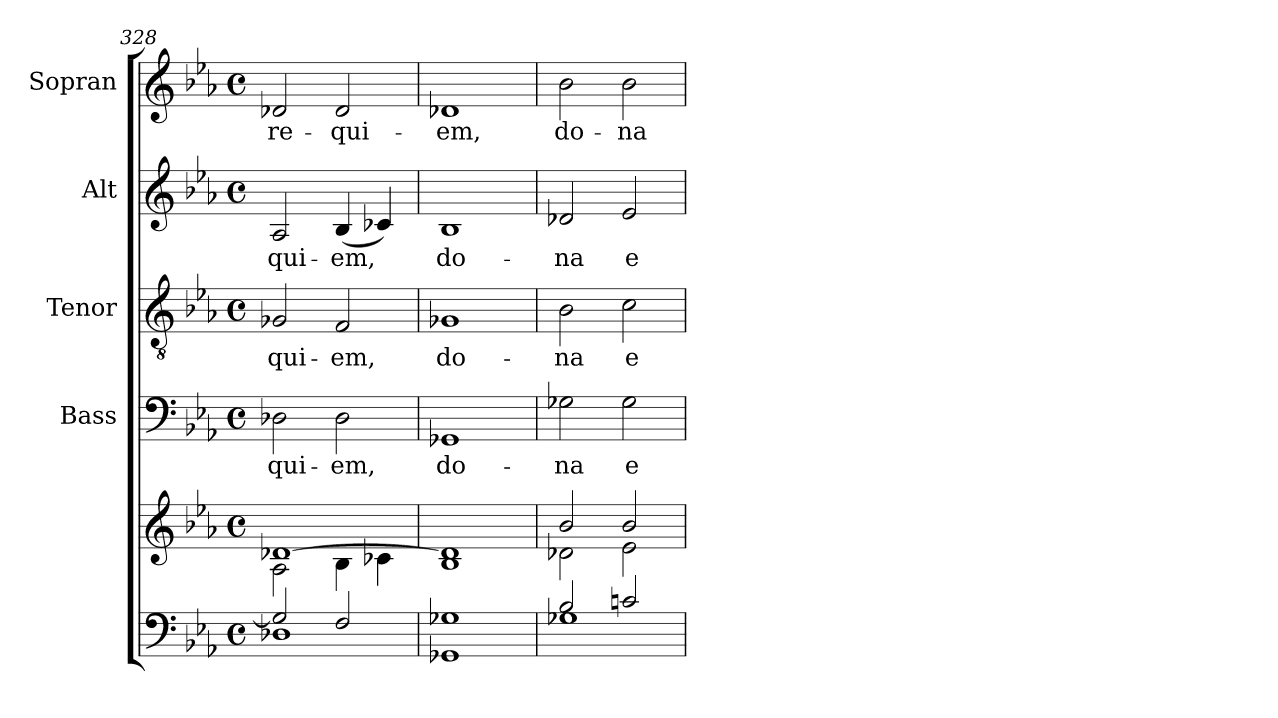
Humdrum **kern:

**kern	**kern	**kern	**text	**kern	**text	**kern	**text	**kern	**text
*part5	*part5	*part4	*part4	*part3	*part3	*part2	*part2	*part1	*part1
*staff6	*staff5	*staff4	*staff4	*staff3	*staff3	*staff2	*staff2	*staff1	*staff1
*	*	*I"Bass	*	*I"Tenor	*	*I"Alt	*	*I"Sopran	*
*	*	*I'B.	*	*I'T.	*	*I'A.	*	*I'S.	*
*clefF4	*clefG2	*clefF4	*	*clefGv2	*	*clefG2	*	*clefG2	*
*k[b-e-a-]	*k[b-e-a-]	*k[b-e-a-]	*	*k[b-e-a-]	*	*k[b-e-a-]	*	*k[b-e-a-]	*
*E-:	*E-:	*E-:	*	*E-:	*	*E-:	*	*E-:	*
*M4/4	*M4/4	*M4/4	*	*M4/4	*	*M4/4	*	*M4/4	*
*met(c)	*met(c)	*met(c)	*	*met(c)	*	*met(c)	*	*met(c)	*
=328	=328	=328	=328	=328	=328	=328	=328	=328	=328
*^	*^	*	*	*	*	*	*	*	*
!	!	!	!	!	!LO:LY:b	!	!LO:LY:b	!	!LO:LY:b	!	!LO:LY:b
2G-/]	1D-X	[>1d-X	2A-\	2D-X\	-qui-	2G-X/	-qui-	2A-/	-qui-	2d-X/	re-
!	!	!	!	!	!LO:LY:b	!	!LO:LY:b	!	!LO:LY:b	!	!LO:LY:b
2F/	.	.	4B-\	2D-\	-em,	2F/	-em,	(4B-/	-em,	2d-/	-qui-
.	.	.	4c-X\	.	.	.	.	4c-X/)	.	.	.
=329	=329	=329	=329	=329	=329	=329	=329	=329	=329	=329	=329
!	!	!	!	!	!LO:LY:b	!	!LO:LY:b	!	!LO:LY:b	!	!LO:LY:b
1G-X	1GG-X	1d-]	1B-	1GG-X	do-	1G-X	do-	1B-	do-	1d-X	-em,
=330	=330	=330	=330	=330	=330	=330	=330	=330	=330	=330	=330
!	!	!	!	!	!LO:LY:b	!	!LO:LY:b	!	!LO:LY:b	!	!LO:LY:b
2B-/	1G-X	2b-/	2d-X\	2G-X\	-na	2B-\	-na	2d-X/	-na	2b-\	do-
!	!	!	!	!	!LO:LY:b	!	!LO:LY:b	!	!LO:LY:b	!	!LO:LY:b
2cn/	.	2b-/	2e-\	2G-\	e-	2c\	e-	2e-/	e-	2b-\	-na
*v	*v	*	*	*	*	*	*	*	*	*	*
*	*v	*v	*	*	*	*	*	*	*	*
=	=	=	=	=	=	=	=	=	=
*-	*-	*-	*-	*-	*-	*-	*-	*-	*-
